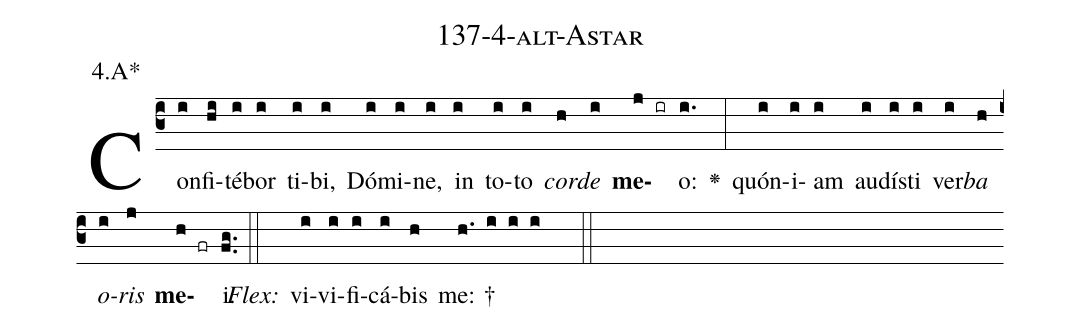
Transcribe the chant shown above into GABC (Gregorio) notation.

name: 137-4-alt-Astar;
annotation: 4.A*;
%%
(c3)Con(i)fi(hi)té(i)bor(i) ti(i)bi,(i) Dó(i)mi(i)ne,(i) in(i) to(i)to(i) <i>cor</i>(h)<i>de</i>(i) <b>me</b>(j ir)o:(i.) <v>\greheightstar</v>(:) quón(i)i(i)am(i) au(i)dís(i)ti(i) ver(i)<i>ba</i>(h) <i>o</i>(i)<i>ris</i>(j) <b>me</b>(h fr)i.(fg..) (::)
<i>Flex:</i>()  vi(i)vi(i)fi(i)cá(i)bis(h) me: †(h. i i i  ::)

%E(i) u(h) o(i) u(j) a(h) e.(fg..) (::)
